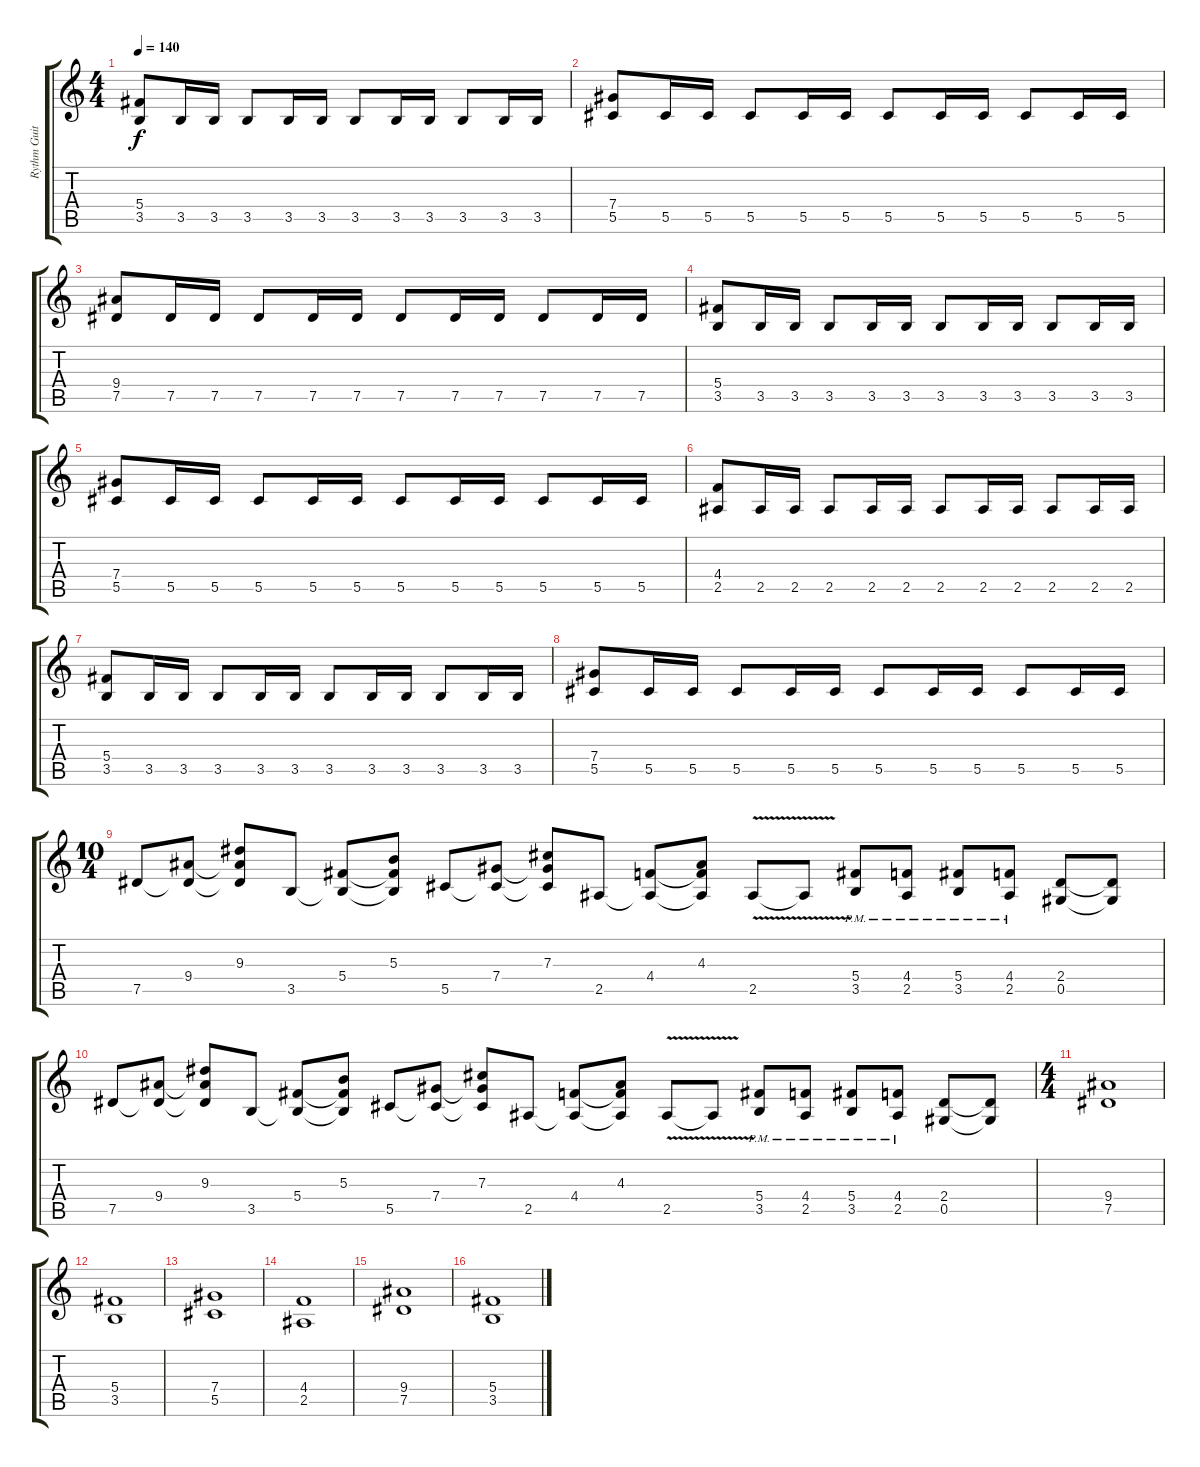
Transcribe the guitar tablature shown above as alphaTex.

\track ("Rythm Guitar" "Rythm Guit") {instrument distortionguitar}
\staff {score tabs}
\tuning (Eb4 Bb3 Gb3 Db3 Ab2 Eb2) {hide}
\ts (4 4)
\tempo 140
\clef g2
\ks c
(5.4 3.5).8{dy f} 3.5.16 3.5.16 3.5.8 3.5.16 3.5.16 3.5.8 3.5.16 3.5.16 3.5.8 3.5.16 3.5.16 |
(7.4 5.5).8 5.5.16 5.5.16 5.5.8 5.5.16 5.5.16 5.5.8 5.5.16 5.5.16 5.5.8 5.5.16 5.5.16 |
(9.4 7.5).8 7.5.16 7.5.16 7.5.8 7.5.16 7.5.16 7.5.8 7.5.16 7.5.16 7.5.8 7.5.16 7.5.16 |
(5.4 3.5).8 3.5.16 3.5.16 3.5.8 3.5.16 3.5.16 3.5.8 3.5.16 3.5.16 3.5.8 3.5.16 3.5.16 |
(7.4 5.5).8 5.5.16 5.5.16 5.5.8 5.5.16 5.5.16 5.5.8 5.5.16 5.5.16 5.5.8 5.5.16 5.5.16 |
(4.4 2.5).8 2.5.16 2.5.16 2.5.8 2.5.16 2.5.16 2.5.8 2.5.16 2.5.16 2.5.8 2.5.16 2.5.16 |
(5.4 3.5).8 3.5.16 3.5.16 3.5.8 3.5.16 3.5.16 3.5.8 3.5.16 3.5.16 3.5.8 3.5.16 3.5.16 |
(7.4 5.5).8 5.5.16 5.5.16 5.5.8 5.5.16 5.5.16 5.5.8 5.5.16 5.5.16 5.5.8 5.5.16 5.5.16 |
\ts (10 4)
7.5.8 (9.4 7.5{t}).8 (9.3 9.4{t} 7.5{t}).8 3.5.8 (5.4 3.5{t}).8 (5.3 5.4{t} 3.5{t}).8 5.5.8 (7.4 5.5{t}).8 (7.3 7.4{t} 5.5{t}).8 2.5.8 (4.4 2.5{t}).8 (4.3 4.4{t} 2.5{t}).8 2.5{v}.8 2.5{t}.8 (5.4{pm} 3.5{pm}).8 (4.4{pm} 2.5{pm}).8 (5.4{pm} 3.5{pm}).8 (4.4{pm} 2.5{pm}).8 (2.4 0.5).8 (2.4{t} 0.5{t}).8 |
7.5.8 (9.4 7.5{t}).8 (9.3 9.4{t} 7.5{t}).8 3.5.8 (5.4 3.5{t}).8 (5.3 5.4{t} 3.5{t}).8 5.5.8 (7.4 5.5{t}).8 (7.3 7.4{t} 5.5{t}).8 2.5.8 (4.4 2.5{t}).8 (4.3 4.4{t} 2.5{t}).8 2.5{v}.8 2.5{t}.8 (5.4{pm} 3.5{pm}).8 (4.4{pm} 2.5{pm}).8 (5.4{pm} 3.5{pm}).8 (4.4{pm} 2.5{pm}).8 (2.4 0.5).8 (2.4{t} 0.5{t}).8 |
\ts (4 4)
(9.4 7.5).1 |
(5.4 3.5).1 |
(7.4 5.5).1 |
(4.4 2.5).1 |
(9.4 7.5).1 |
(5.4 3.5).1
